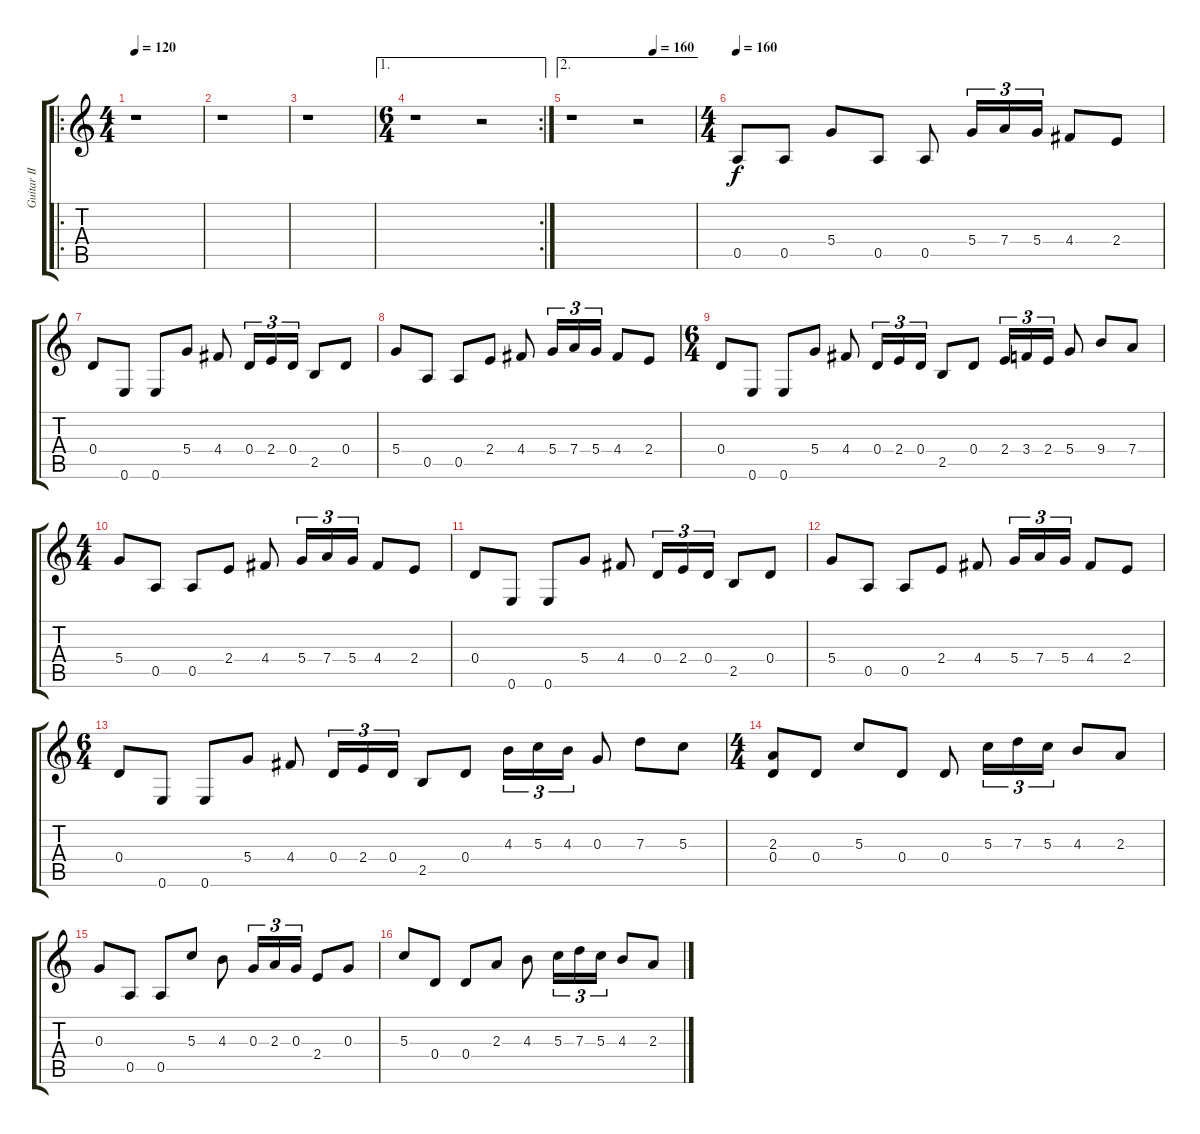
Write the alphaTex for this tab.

\track ("Guitar II" "Guitar II") {instrument distortionguitar}
\staff {score tabs}
\tuning (E4 B3 G3 D3 A2 E2) {hide}
\ro
\ts (4 4)
\tempo 120
\clef g2
\ks c
r.1{dy f} |
r.1 |
r.1 |
\ae 1
\rc 2
\ts (6 4)
r.1 r.2 |
\ae 2
\tempo (160 0.6666666666666666)
r.1 r.2 |
\ts (4 4)
\tempo 160
0.5.8{volume 13} 0.5.8 5.4.8 0.5.8 0.5.8 5.4.16{tu (3 2)} 7.4.16{tu (3 2)} 5.4.16{tu (3 2)} 4.4.8 2.4.8 |
0.4.8 0.6.8 0.6.8 5.4.8 4.4.8 0.4.16{tu (3 2)} 2.4.16{tu (3 2)} 0.4.16{tu (3 2)} 2.5.8 0.4.8 |
5.4.8 0.5.8 0.5.8 2.4.8 4.4.8 5.4.16{tu (3 2)} 7.4.16{tu (3 2)} 5.4.16{tu (3 2)} 4.4.8 2.4.8 |
\ts (6 4)
0.4.8 0.6.8 0.6.8 5.4.8 4.4.8 0.4.16{tu (3 2)} 2.4.16{tu (3 2)} 0.4.16{tu (3 2)} 2.5.8 0.4.8 2.4.16{tu (3 2)} 3.4.16{tu (3 2)} 2.4.16{tu (3 2)} 5.4.8 9.4.8 7.4.8 |
\ts (4 4)
5.4.8 0.5.8 0.5.8 2.4.8 4.4.8 5.4.16{tu (3 2)} 7.4.16{tu (3 2)} 5.4.16{tu (3 2)} 4.4.8 2.4.8 |
0.4.8 0.6.8 0.6.8 5.4.8 4.4.8 0.4.16{tu (3 2)} 2.4.16{tu (3 2)} 0.4.16{tu (3 2)} 2.5.8 0.4.8 |
5.4.8 0.5.8 0.5.8 2.4.8 4.4.8 5.4.16{tu (3 2)} 7.4.16{tu (3 2)} 5.4.16{tu (3 2)} 4.4.8 2.4.8 |
\ts (6 4)
0.4.8 0.6.8 0.6.8 5.4.8 4.4.8 0.4.16{tu (3 2)} 2.4.16{tu (3 2)} 0.4.16{tu (3 2)} 2.5.8 0.4.8 4.3.16{tu (3 2)} 5.3.16{tu (3 2)} 4.3.16{tu (3 2)} 0.3.8 7.3.8 5.3.8 |
\ts (4 4)
(2.3 0.4).8 0.4.8 5.3.8 0.4.8 0.4.8 5.3.16{tu (3 2)} 7.3.16{tu (3 2)} 5.3.16{tu (3 2)} 4.3.8 2.3.8 |
0.3.8 0.5.8 0.5.8 5.3.8 4.3.8 0.3.16{tu (3 2)} 2.3.16{tu (3 2)} 0.3.16{tu (3 2)} 2.4.8 0.3.8 |
5.3.8 0.4.8 0.4.8 2.3.8 4.3.8 5.3.16{tu (3 2)} 7.3.16{tu (3 2)} 5.3.16{tu (3 2)} 4.3.8 2.3.8
